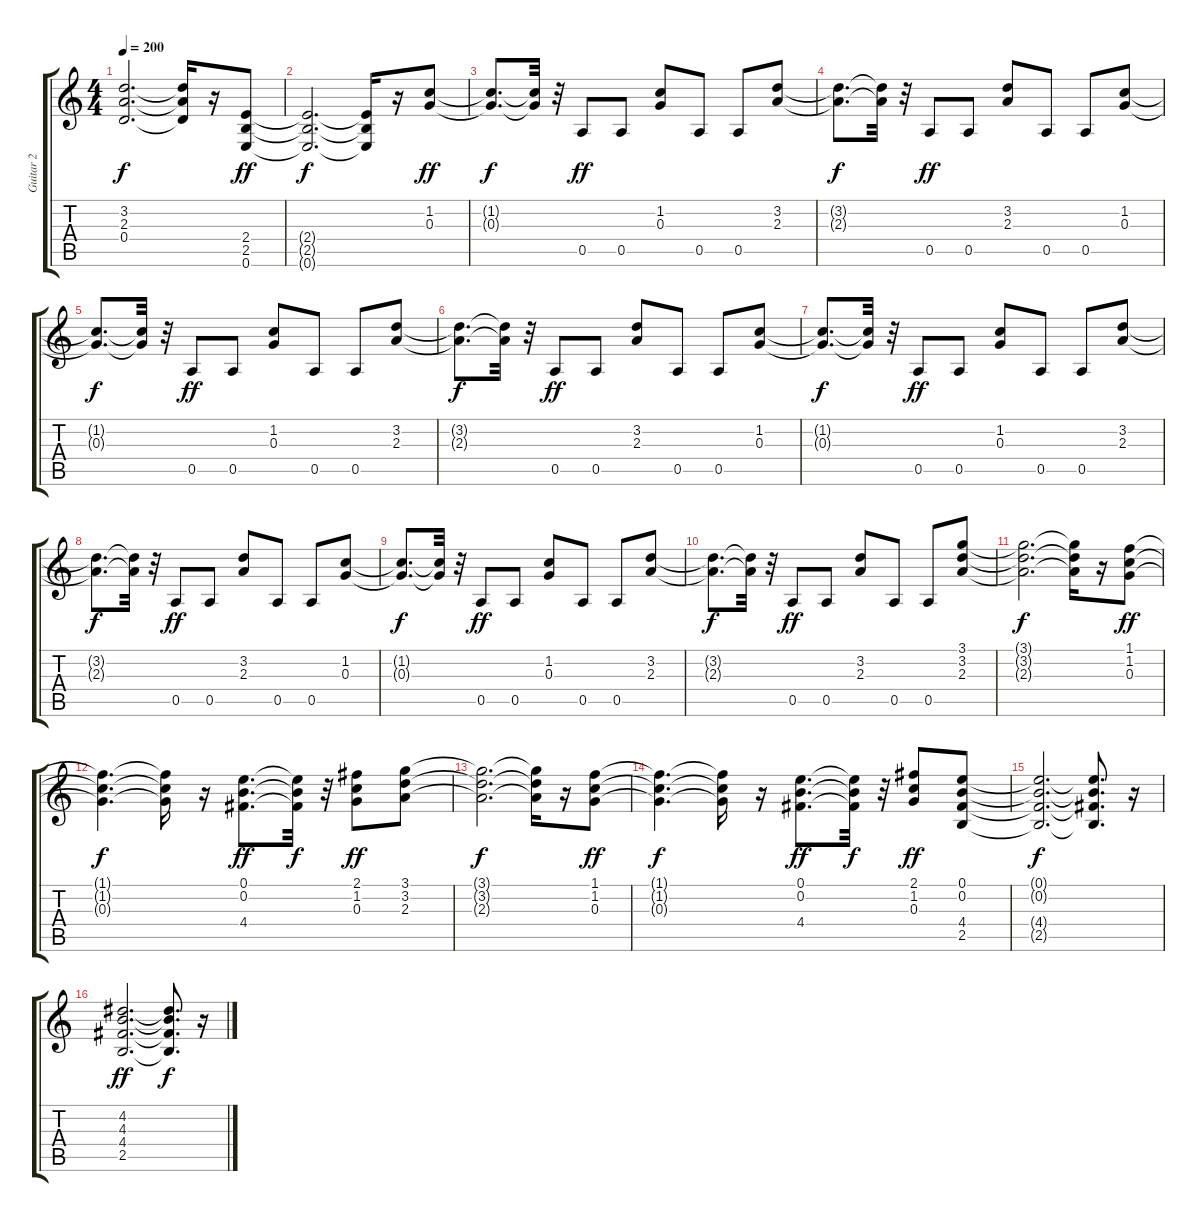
\track ("Guitar 2" "Guitar 2") {instrument distortionguitar}
\staff {score tabs}
\tuning (E4 B3 G3 D3 A2 E2) {hide}
\ts (4 4)
\tempo 200
\clef g2
\ks c
(3.2{t} 2.3{t} 0.4{t}).2{d dy f} (3.2{t} 2.3{t} 0.4{t}).16 r.16 (2.4 2.5 0.6).8{dy ff} |
(2.4{t} 2.5{t} 0.6{t}).2{d dy f} (2.4{t} 2.5{t} 0.6{t}).16 r.16 (1.2 0.3).8{dy ff} |
(1.2{t} 0.3{t}).8{d dy f} (1.2{t} 0.3{t}).32 r.32 0.5.8{dy ff} 0.5.8 (1.2 0.3).8 0.5.8 0.5.8 (3.2 2.3).8 |
(3.2{t} 2.3{t}).8{d dy f} (3.2{t} 2.3{t}).32 r.32 0.5.8{dy ff} 0.5.8 (3.2 2.3).8 0.5.8 0.5.8 (1.2 0.3).8 |
(1.2{t} 0.3{t}).8{d dy f} (1.2{t} 0.3{t}).32 r.32 0.5.8{dy ff} 0.5.8 (1.2 0.3).8 0.5.8 0.5.8 (3.2 2.3).8 |
(3.2{t} 2.3{t}).8{d dy f} (3.2{t} 2.3{t}).32 r.32 0.5.8{dy ff} 0.5.8 (3.2 2.3).8 0.5.8 0.5.8 (1.2 0.3).8 |
(1.2{t} 0.3{t}).8{d dy f} (1.2{t} 0.3{t}).32 r.32 0.5.8{dy ff} 0.5.8 (1.2 0.3).8 0.5.8 0.5.8 (3.2 2.3).8 |
(3.2{t} 2.3{t}).8{d dy f} (3.2{t} 2.3{t}).32 r.32 0.5.8{dy ff} 0.5.8 (3.2 2.3).8 0.5.8 0.5.8 (1.2 0.3).8 |
(1.2{t} 0.3{t}).8{d dy f} (1.2{t} 0.3{t}).32 r.32 0.5.8{dy ff} 0.5.8 (1.2 0.3).8 0.5.8 0.5.8 (3.2 2.3).8 |
(3.2{t} 2.3{t}).8{d dy f} (3.2{t} 2.3{t}).32 r.32 0.5.8{dy ff} 0.5.8 (3.2 2.3).8 0.5.8 0.5.8 (3.1 3.2 2.3).8 |
(3.1{t} 3.2{t} 2.3{t}).2{d dy f} (3.1{t} 3.2{t} 2.3{t}).16 r.16 (1.1 1.2 0.3).8{dy ff} |
(1.1{t} 1.2{t} 0.3{t}).4{d dy f} (1.1{t} 1.2{t} 0.3{t}).16 r.16 (0.1 0.2 4.4).8{d dy ff} (0.1{t} 0.2{t} 4.4{t}).32{dy f} r.32 (2.1 1.2 0.3).8{dy ff} (3.1 3.2 2.3).8 |
(3.1{t} 3.2{t} 2.3{t}).2{d dy f} (3.1{t} 3.2{t} 2.3{t}).16 r.16 (1.1 1.2 0.3).8{dy ff} |
(1.1{t} 1.2{t} 0.3{t}).4{d dy f} (1.1{t} 1.2{t} 0.3{t}).16 r.16 (0.1 0.2 4.4).8{d dy ff} (0.1{t} 0.2{t} 4.4{t}).32{dy f} r.32 (2.1 1.2 0.3).8{dy ff} (0.1 0.2 4.4 2.5).8 |
(0.1{t} 0.2{t} 4.4{t} 2.5{t}).2{d dy f} (0.1{t} 0.2{t} 4.4{t} 2.5{t}).8{d} r.16 |
(4.2 4.3 4.4 2.5).2{d dy ff} (4.2{t} 4.3{t} 4.4{t} 2.5{t}).8{d dy f} r.16
